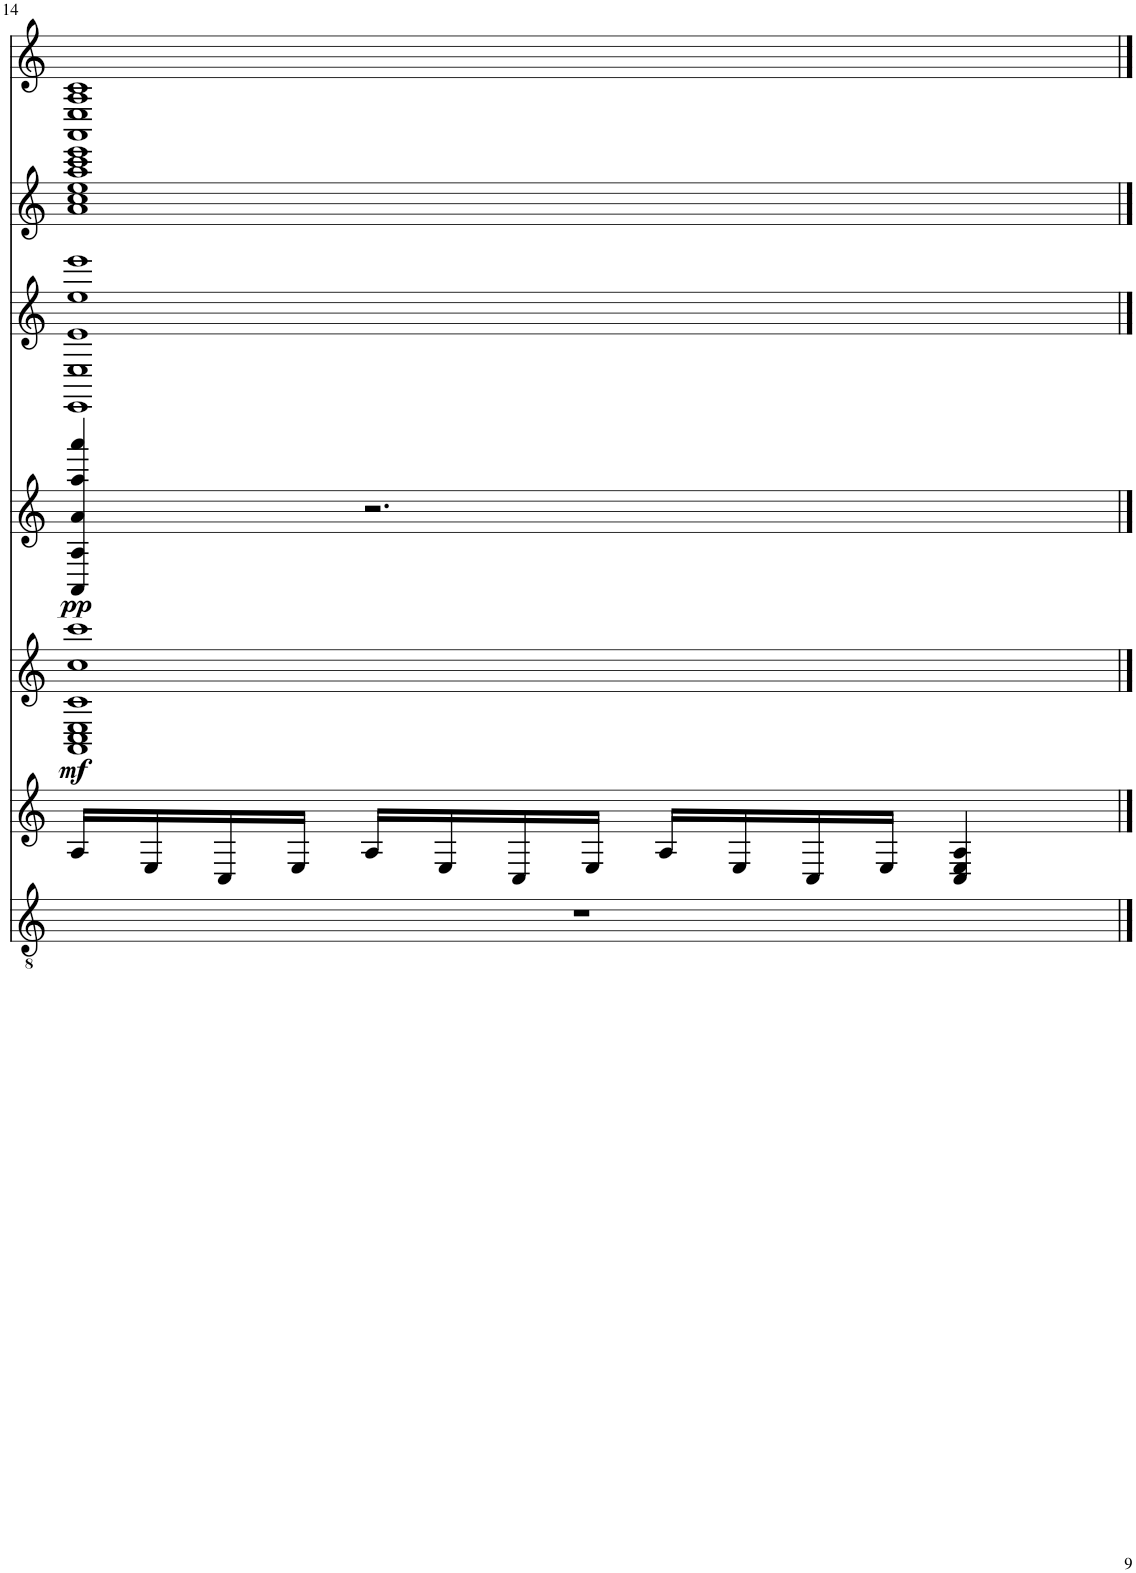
**kern	**kern	**kern	**dynam	**kern	**dynam	**kern	**kern	**kern
*part7	*part6	*part5	*part5	*part4	*part4	*part3	*part2	*part1
*staff7	*staff6	*staff5	*staff5	*staff4	*staff4	*staff3	*staff2	*staff1
*I"Triples-Croches	*I"Doubles-Croches	*I"Croches	*	*I"Noires	*	*I"Blanches	*I"Rondes	*I"M�lodie
!!LO:PB:g=z
*clefGv2	*clefG2	*clefG2	*	*clefG2	*	*clefG2	*clefG2	*clefG2
*	*Trd-7c-12	*Trd1c2	*	*	*	*	*	*
*k[]	*k[]	*k[]	*	*k[]	*	*k[]	*k[]	*k[]
*M4/4	*M4/4	*M4/4	*	*M4/4	*	*M4/4	*M4/4	*M4/4
=14	=14	=14	=14	=14	=14	=14	=14	=14
!	!	!	!LO:DY:b	!	!LO:DY:b	!	!	!
1r	16A/LL	1AA 1C 1E 1c 1cc 1ccc	mf	4AA/ 4A/ 4a/ 4aa/ 4aaa/	pp	1EE 1E 1e 1ee 1eee	1a 1cc 1ee 1aa 1ccc 1eee	1AA 1E 1A 1c
.	16E/	.	.	.	.	.	.	.
.	16C/	.	.	.	.	.	.	.
.	16E/JJ	.	.	.	.	.	.	.
.	16A/LL	.	.	2.r	.	.	.	.
.	16E/	.	.	.	.	.	.	.
.	16C/	.	.	.	.	.	.	.
.	16E/JJ	.	.	.	.	.	.	.
.	16A/LL	.	.	.	.	.	.	.
.	16E/	.	.	.	.	.	.	.
.	16C/	.	.	.	.	.	.	.
.	16E/JJ	.	.	.	.	.	.	.
.	4C/ 4E/ 4A/	.	.	.	.	.	.	.
==	==	==	==	==	==	==	==	==
*-	*-	*-	*-	*-	*-	*-	*-	*-
